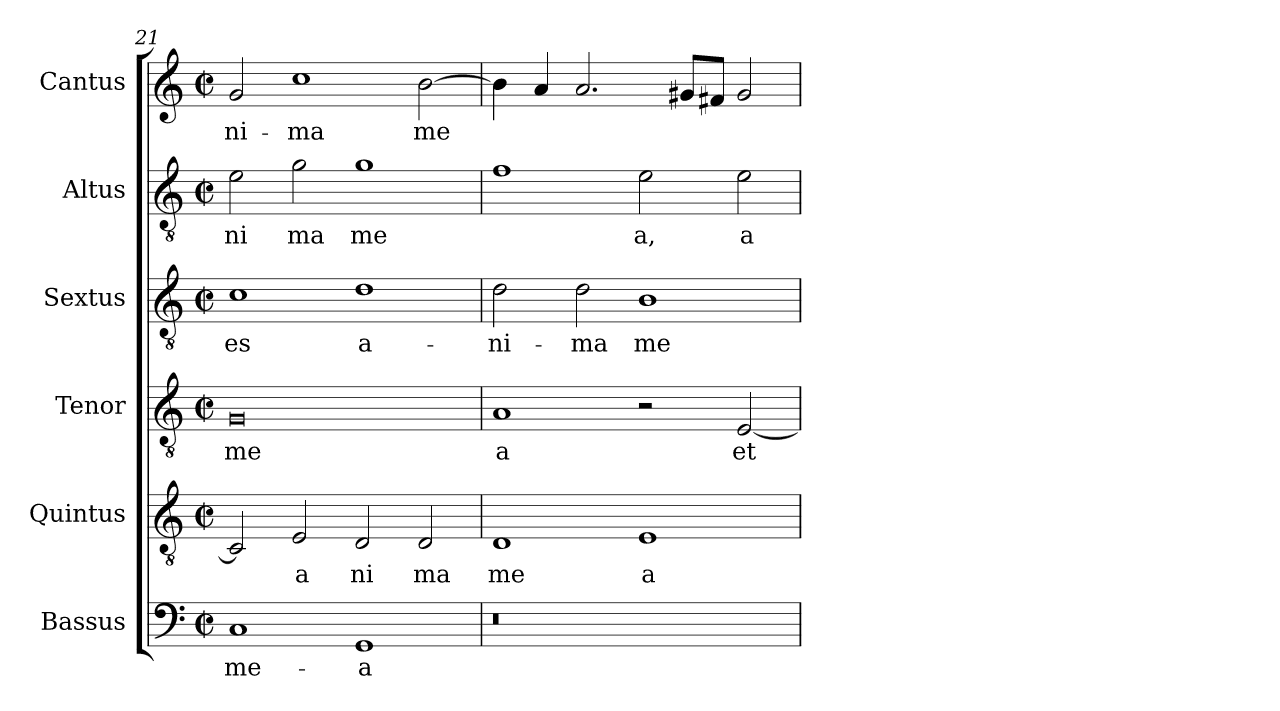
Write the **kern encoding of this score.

**kern	**text	**kern	**text	**kern	**text	**kern	**text	**kern	**text	**kern	**text
*part6	*part6	*part5	*part5	*part4	*part4	*part3	*part3	*part2	*part2	*part1	*part1
*staff6	*staff6	*staff5	*staff5	*staff4	*staff4	*staff3	*staff3	*staff2	*staff2	*staff1	*staff1
*I"Bassus	*	*I"Quintus	*	*I"Tenor	*	*I"Sextus	*	*I"Altus	*	*I"Cantus	*
!!LO:PB:g=z
*clefF4	*	*clefGv2	*	*clefGv2	*	*clefGv2	*	*clefGv2	*	*clefG2	*
*k[]	*	*k[]	*	*k[]	*	*k[]	*	*k[]	*	*k[]	*
*C:	*	*C:	*	*C:	*	*C:	*	*C:	*	*C:	*
*M2/2	*	*M2/2	*	*M2/2	*	*M2/2	*	*M2/2	*	*M2/2	*
*met(c|)	*	*met(c|)	*	*met(c|)	*	*met(c|)	*	*met(c|)	*	*met(c|)	*
=21	=21	=21	=21	=21	=21	=21	=21	=21	=21	=21	=21
!	!LO:LY:b	!	!LO:LY:b:cj	!	!LO:LY:b:cj	!	!LO:LY:b:cj	!	!LO:LY:b:cj	!	!LO:LY:b
1C	me-	2C/]	.	0G	me	1c	es	2e\	ni	2g/	ni-
!	!	!	!LO:LY:b:cj	!	!	!	!	!	!LO:LY:b:cj	!	!LO:LY:b
.	.	2E/	a	.	.	.	.	2g\	ma	1cc	-ma
!	!LO:LY:b	!	!LO:LY:b:cj	!	!	!	!LO:LY:b:cj	!	!LO:LY:b:cj	!	!
1GG	-a	2D/	ni	.	.	1d	a-	1g	me	.	.
!	!	!	!LO:LY:b:cj	!	!	!	!	!	!	!	!LO:LY:b
.	.	2D/	ma	.	.	.	.	.	.	[>2b\	me-
=22	=22	=22	=22	=22	=22	=22	=22	=22	=22	=22	=22
!	!	!	!LO:LY:b:cj	!	!LO:LY:b:cj	!	!LO:LY:b:cj	!	!LO:LY:b:cj	!	!LO:LY:b
0r	.	1D	me	1A	a	2d\	-ni-	1f	.	4b\]	--
!	!	!	!	!	!	!	!	!	!	!	!LO:LY:b
.	.	.	.	.	.	.	.	.	.	4a/	--
!	!	!	!	!	!	!	!LO:LY:b:cj	!	!	!	!LO:LY:b
.	.	.	.	.	.	2d\	-ma	.	.	2.a/	--
!	!	!	!LO:LY:b:cj	!	!	!	!LO:LY:b:cj	!	!LO:LY:b:cj	!	!
.	.	1E	a	2r	.	1B	me-	2e\	a,	.	.
!	!	!	!	!	!	!	!	!	!	!	!LO:LY:b
.	.	.	.	.	.	.	.	.	.	8g#/L	--
!	!	!	!	!	!	!	!	!	!	!	!LO:LY:b
.	.	.	.	.	.	.	.	.	.	8f#/J	--
!	!	!	!	!	!LO:LY:b:cj	!	!	!	!LO:LY:b:cj	!	!LO:LY:b
.	.	.	.	[<2E/	et	.	.	2e\	a	2g#/	--
=	=	=	=	=	=	=	=	=	=	=	=
*-	*-	*-	*-	*-	*-	*-	*-	*-	*-	*-	*-
